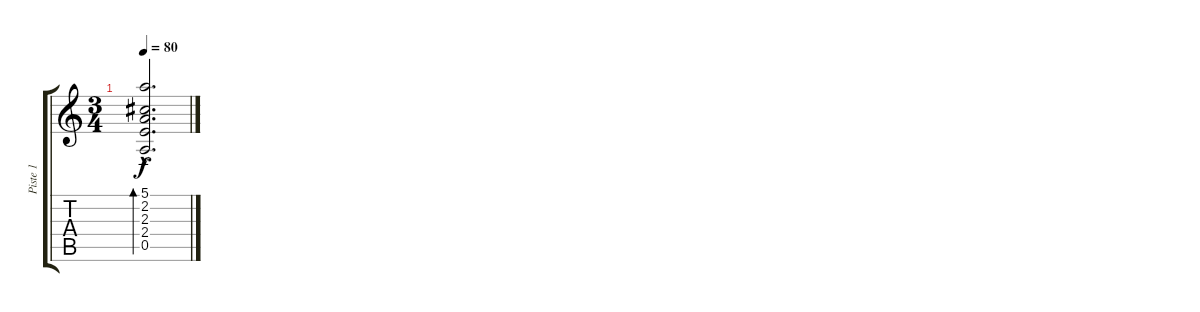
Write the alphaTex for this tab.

\track ("Piste 1" "Piste 1") {instrument acousticguitarnylon}
\staff {score tabs}
\tuning (E4 B3 G3 D3 A2 E2) {hide}
\ts (3 4)
\tempo 80
\clef g2
\ks c
(5.1{hac} 2.2{hac} 2.3{hac} 2.4{hac} 0.5{hac}).2{d bd 240 dy f}
